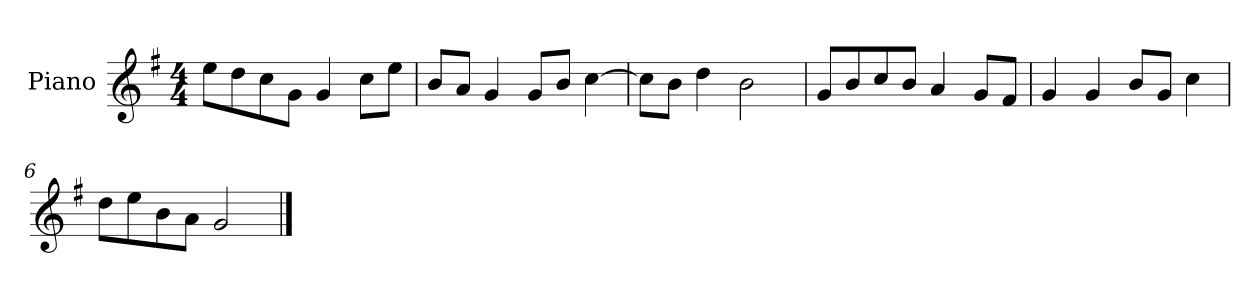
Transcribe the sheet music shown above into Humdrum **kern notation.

**kern
*part1
*staff1
*I"Piano
*I'P-no
*clefG2
*k[f#]
*M4/4
*MM90
=1
8ee\L
8dd\
8cc\
8g\J
4g/
8cc\L
8ee\J
=2
8b/L
8a/J
4g/
8g/L
8b/J
[4cc\
=3
8cc\L]
8b\J
4dd\
2b\
=4
8g/L
8b/
8cc/
8b/J
4a/
8g/L
8f#/J
=5
4g/
4g/
8b/L
8g/J
4cc\
=6
8dd\L
8ee\
8b\
8a\J
2g/
==
*-
